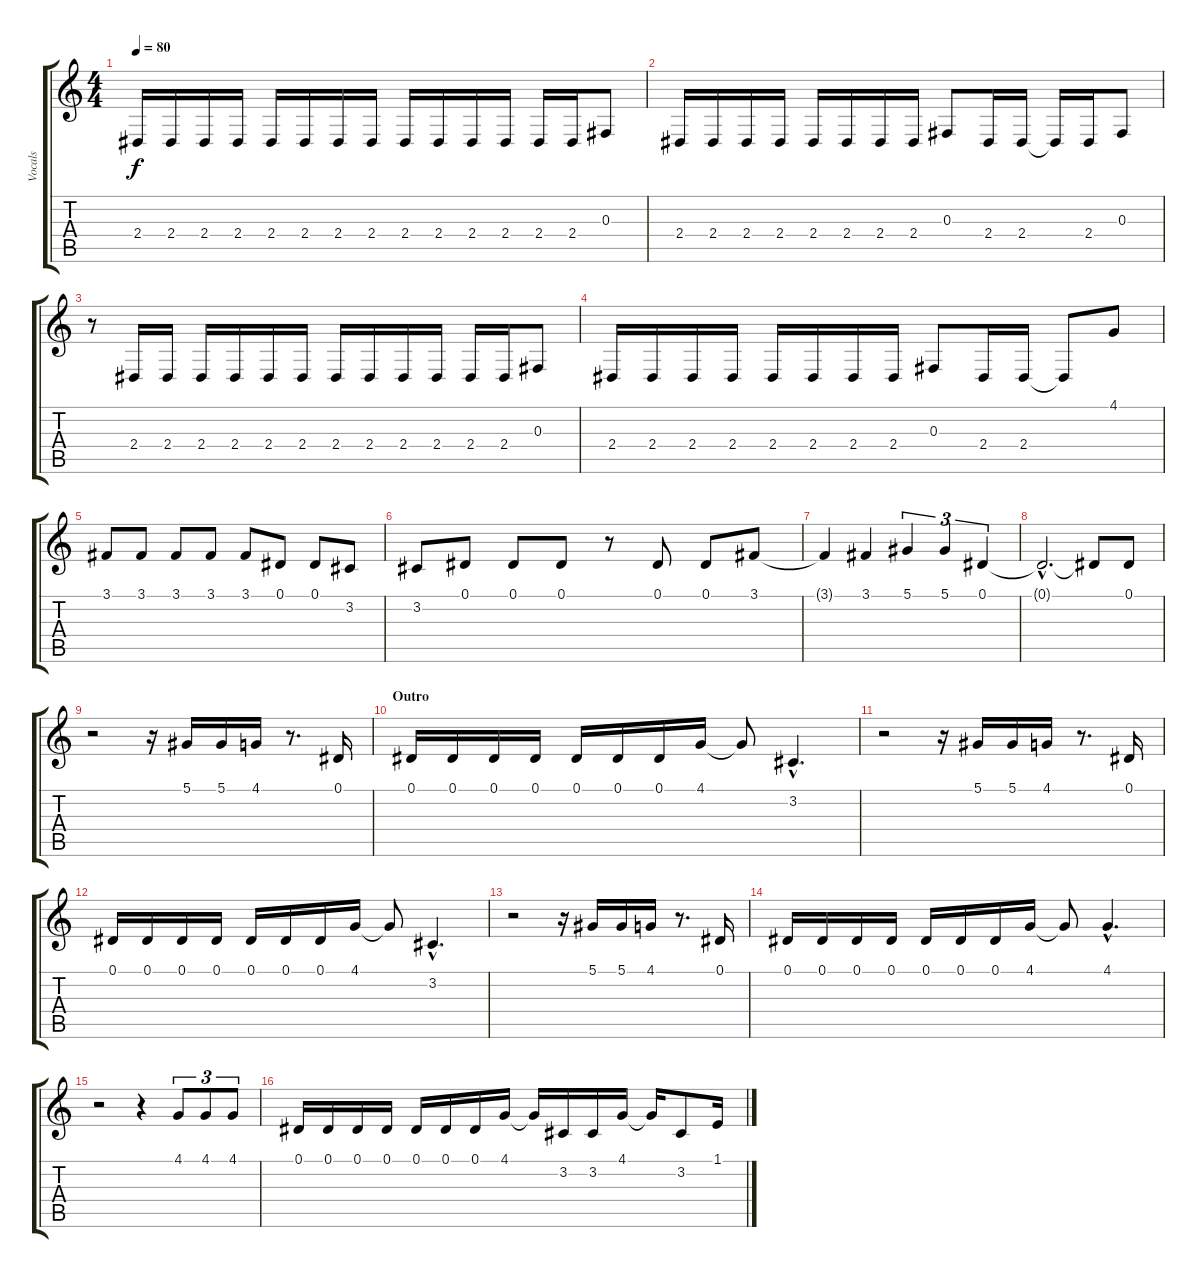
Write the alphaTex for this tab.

\track ("Vocals" "Vocals") {instrument lead2sawtooth}
\staff {score tabs}
\tuning (Eb4 Bb3 Gb3 Db3 Ab2 Eb2) {hide}
\ts (4 4)
\tempo 80
\clef g2
\ks c
2.4.16{dy f} 2.4.16 2.4.16 2.4.16 2.4.16 2.4.16 2.4.16 2.4.16 2.4.16 2.4.16 2.4.16 2.4.16 2.4.16 2.4.16 0.3.8 |
2.4.16 2.4.16 2.4.16 2.4.16 2.4.16 2.4.16 2.4.16 2.4.16 0.3.8 2.4.16 2.4.16 2.4{t}.16 2.4.16 0.3.8 |
r.8 2.4.16 2.4.16 2.4.16 2.4.16 2.4.16 2.4.16 2.4.16 2.4.16 2.4.16 2.4.16 2.4.16 2.4.16 0.3.8 |
2.4.16 2.4.16 2.4.16 2.4.16 2.4.16 2.4.16 2.4.16 2.4.16 0.3.8 2.4.16 2.4.16 2.4{t}.8 4.1.8 |
3.1.8 3.1.8 3.1.8 3.1.8 3.1.8 0.1.8 0.1.8 3.2.8 |
3.2.8 0.1.8 0.1.8 0.1.8 r.8 0.1.8 0.1.8 3.1.8 |
3.1{t}.4 3.1.4 5.1.4{tu (3 2)} 5.1.4{tu (3 2)} 0.1.4{tu (3 2)} |
0.1{hac t}.2{d} 0.1{t}.8 0.1.8 |
r.2 r.16 5.1.16 5.1.16 4.1.16 r.8{d} 0.1.16 |
\section ("" "Outro")
0.1.16 0.1.16 0.1.16 0.1.16 0.1.16 0.1.16 0.1.16 4.1.16 4.1{t}.8 3.2{hac}.4{d} |
r.2 r.16 5.1.16 5.1.16 4.1.16 r.8{d} 0.1.16 |
0.1.16 0.1.16 0.1.16 0.1.16 0.1.16 0.1.16 0.1.16 4.1.16 4.1{t}.8 3.2{hac}.4{d} |
r.2 r.16 5.1.16 5.1.16 4.1.16 r.8{d} 0.1.16 |
0.1.16 0.1.16 0.1.16 0.1.16 0.1.16 0.1.16 0.1.16 4.1.16 4.1{t}.8 4.1{hac}.4{d} |
r.2 r.4 4.1.8{tu (3 2)} 4.1.8{tu (3 2)} 4.1.8{tu (3 2)} |
0.1.16 0.1.16 0.1.16 0.1.16 0.1.16 0.1.16 0.1.16 4.1.16 4.1{t}.16 3.2.16 3.2.16 4.1.16 4.1{t}.16 3.2.8 1.1.16
